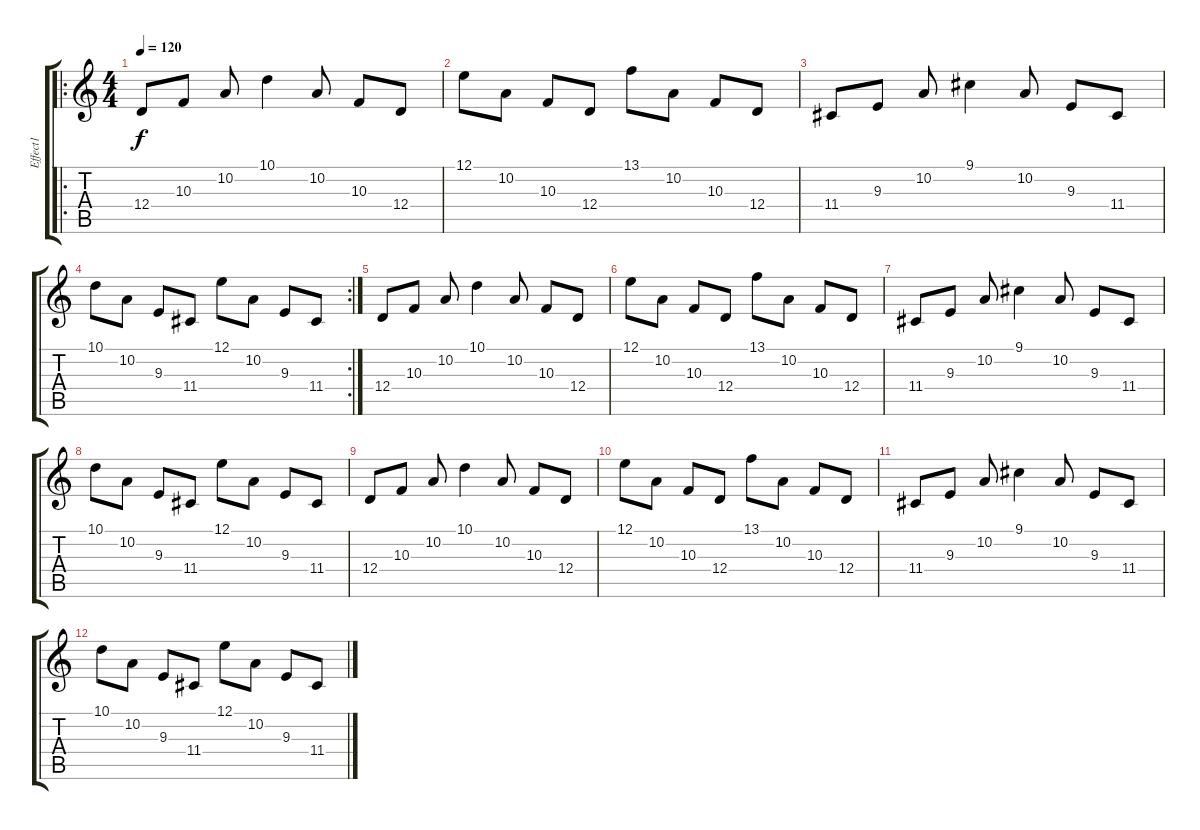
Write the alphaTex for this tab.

\track ("Effect1" "Effect1") {instrument electricpiano2}
\staff {score tabs}
\tuning (E4 B3 G3 D3 A2 D2) {hide}
\ro
\ts (4 4)
\tempo 120
\clef g2
\ks c
12.4.8{dy f} 10.3.8 10.2.8 10.1.4 10.2.8 10.3.8 12.4.8 |
12.1.8 10.2.8 10.3.8 12.4.8 13.1.8 10.2.8 10.3.8 12.4.8 |
11.4.8 9.3.8 10.2.8 9.1.4 10.2.8 9.3.8 11.4.8 |
\rc 2
10.1.8 10.2.8 9.3.8 11.4.8 12.1.8 10.2.8 9.3.8 11.4.8 |
12.4.8 10.3.8 10.2.8 10.1.4 10.2.8 10.3.8 12.4.8 |
12.1.8 10.2.8 10.3.8 12.4.8 13.1.8 10.2.8 10.3.8 12.4.8 |
11.4.8 9.3.8 10.2.8 9.1.4 10.2.8 9.3.8 11.4.8 |
10.1.8 10.2.8 9.3.8 11.4.8 12.1.8 10.2.8 9.3.8 11.4.8 |
12.4.8 10.3.8 10.2.8 10.1.4 10.2.8 10.3.8 12.4.8 |
12.1.8 10.2.8 10.3.8 12.4.8 13.1.8 10.2.8 10.3.8 12.4.8 |
11.4.8 9.3.8 10.2.8 9.1.4 10.2.8 9.3.8 11.4.8 |
10.1.8 10.2.8 9.3.8 11.4.8 12.1.8 10.2.8 9.3.8 11.4.8
